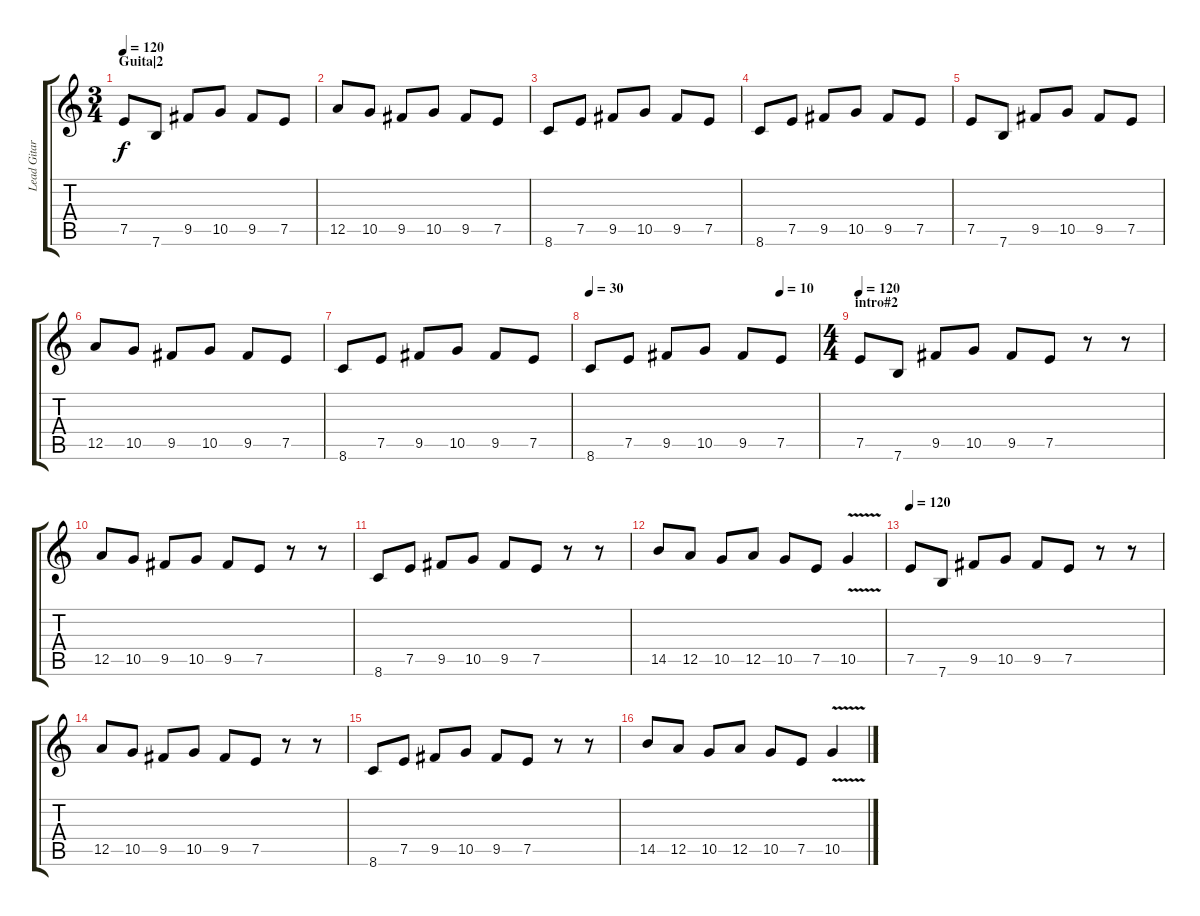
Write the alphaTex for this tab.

\track ("Lead Gitar" "Lead Gitar") {instrument overdrivenguitar}
\staff {score tabs}
\tuning (E4 B3 G3 D3 A2 E2) {hide}
\ts (3 4)
\section ("" "Guita|2")
\tempo 120
\clef g2
\ks c
7.5.8{dy f} 7.6.8 9.5.8 10.5.8 9.5.8 7.5.8 |
12.5.8 10.5.8 9.5.8 10.5.8 9.5.8 7.5.8 |
8.6.8 7.5.8 9.5.8 10.5.8 9.5.8 7.5.8 |
8.6.8 7.5.8 9.5.8 10.5.8 9.5.8 7.5.8 |
7.5.8 7.6.8 9.5.8 10.5.8 9.5.8 7.5.8 |
12.5.8 10.5.8 9.5.8 10.5.8 9.5.8 7.5.8 |
8.6.8 7.5.8 9.5.8 10.5.8 9.5.8 7.5.8 |
\tempo 30
\tempo (10 0.8333333333333334)
8.6.8 7.5.8 9.5.8 10.5.8 9.5.8 7.5.8 |
\ts (4 4)
\section ("" "intro#2")
\tempo 120
7.5.8 7.6.8 9.5.8 10.5.8 9.5.8 7.5.8 r.8 r.8 |
12.5.8 10.5.8 9.5.8 10.5.8 9.5.8 7.5.8 r.8 r.8 |
8.6.8 7.5.8 9.5.8 10.5.8 9.5.8 7.5.8 r.8 r.8 |
14.5.8 12.5.8 10.5.8 12.5.8 10.5.8 7.5.8 10.5{v}.4 |
\tempo 120
7.5.8 7.6.8 9.5.8 10.5.8 9.5.8 7.5.8 r.8 r.8 |
12.5.8 10.5.8 9.5.8 10.5.8 9.5.8 7.5.8 r.8 r.8 |
8.6.8 7.5.8 9.5.8 10.5.8 9.5.8 7.5.8 r.8 r.8 |
14.5.8 12.5.8 10.5.8 12.5.8 10.5.8 7.5.8 10.5{v}.4
